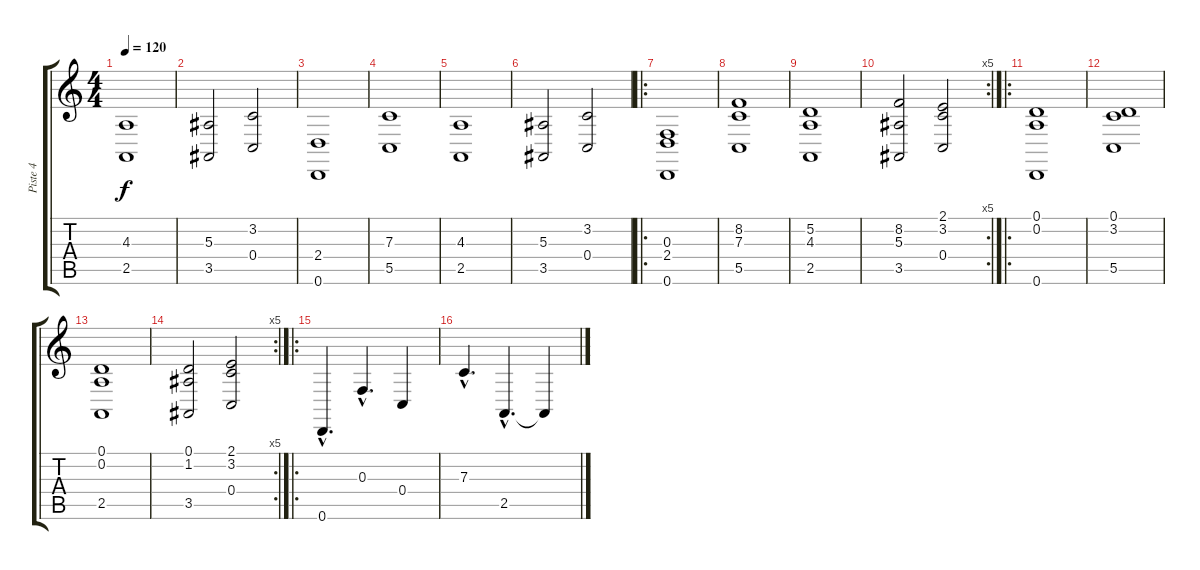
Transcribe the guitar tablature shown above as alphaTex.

\track ("Piste 4" "Piste 4") {instrument cello}
\staff {score tabs}
\tuning (D4 A3 F3 C3 G2 D2) {hide}
\ts (4 4)
\tempo 120
\clef g2
\ks c
(4.3 2.5).1{dy f} |
(5.3 3.5).2 (3.2 0.4).2 |
(2.4 0.6).1 |
(7.3 5.5).1 |
(4.3 2.5).1 |
(5.3 3.5).2 (3.2 0.4).2 |
\ro
(0.3 2.4 0.6).1 |
(8.2 7.3 5.5).1 |
(5.2 4.3 2.5).1 |
\rc 5
(8.2 5.3 3.5).2 (2.1 3.2 0.4).2 |
\ro
(0.1 0.2 0.6).1 |
(0.1 3.2 5.5).1 |
(0.1 0.2 2.5).1 |
\rc 5
(0.1 1.2 3.5).2 (2.1 3.2 0.4).2 |
\ro
0.6{hac}.4{d} 0.3{hac}.4{d} 0.4.4 |
7.3{hac}.4{d} 2.5{hac}.4{d} 2.5{t}.4
